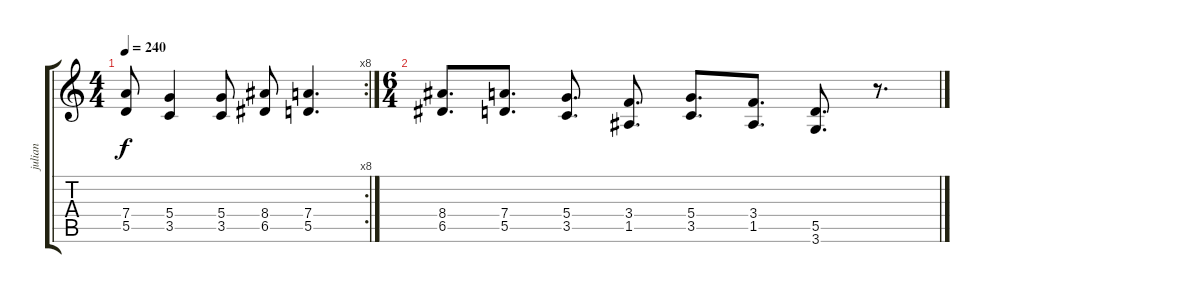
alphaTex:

\track ("julian" "julian") {instrument electricbasspick}
\staff {score tabs}
\tuning (E4 B3 G3 D3 A2 E2) {hide}
\rc 8
\ts (4 4)
\tempo 240
\clef g2
\ks c
(7.4 5.5).8{dy f} (5.4 3.5).4 (5.4 3.5).8 (8.4 6.5).8 (7.4 5.5).4{d} |
\ts (6 4)
(8.4 6.5).8{d} (7.4 5.5).8{d} (5.4 3.5).8{d} (3.4 1.5).8{d} (5.4 3.5).8{d} (3.4 1.5).8{d} (5.5 3.6).8{d} r.8{d}
